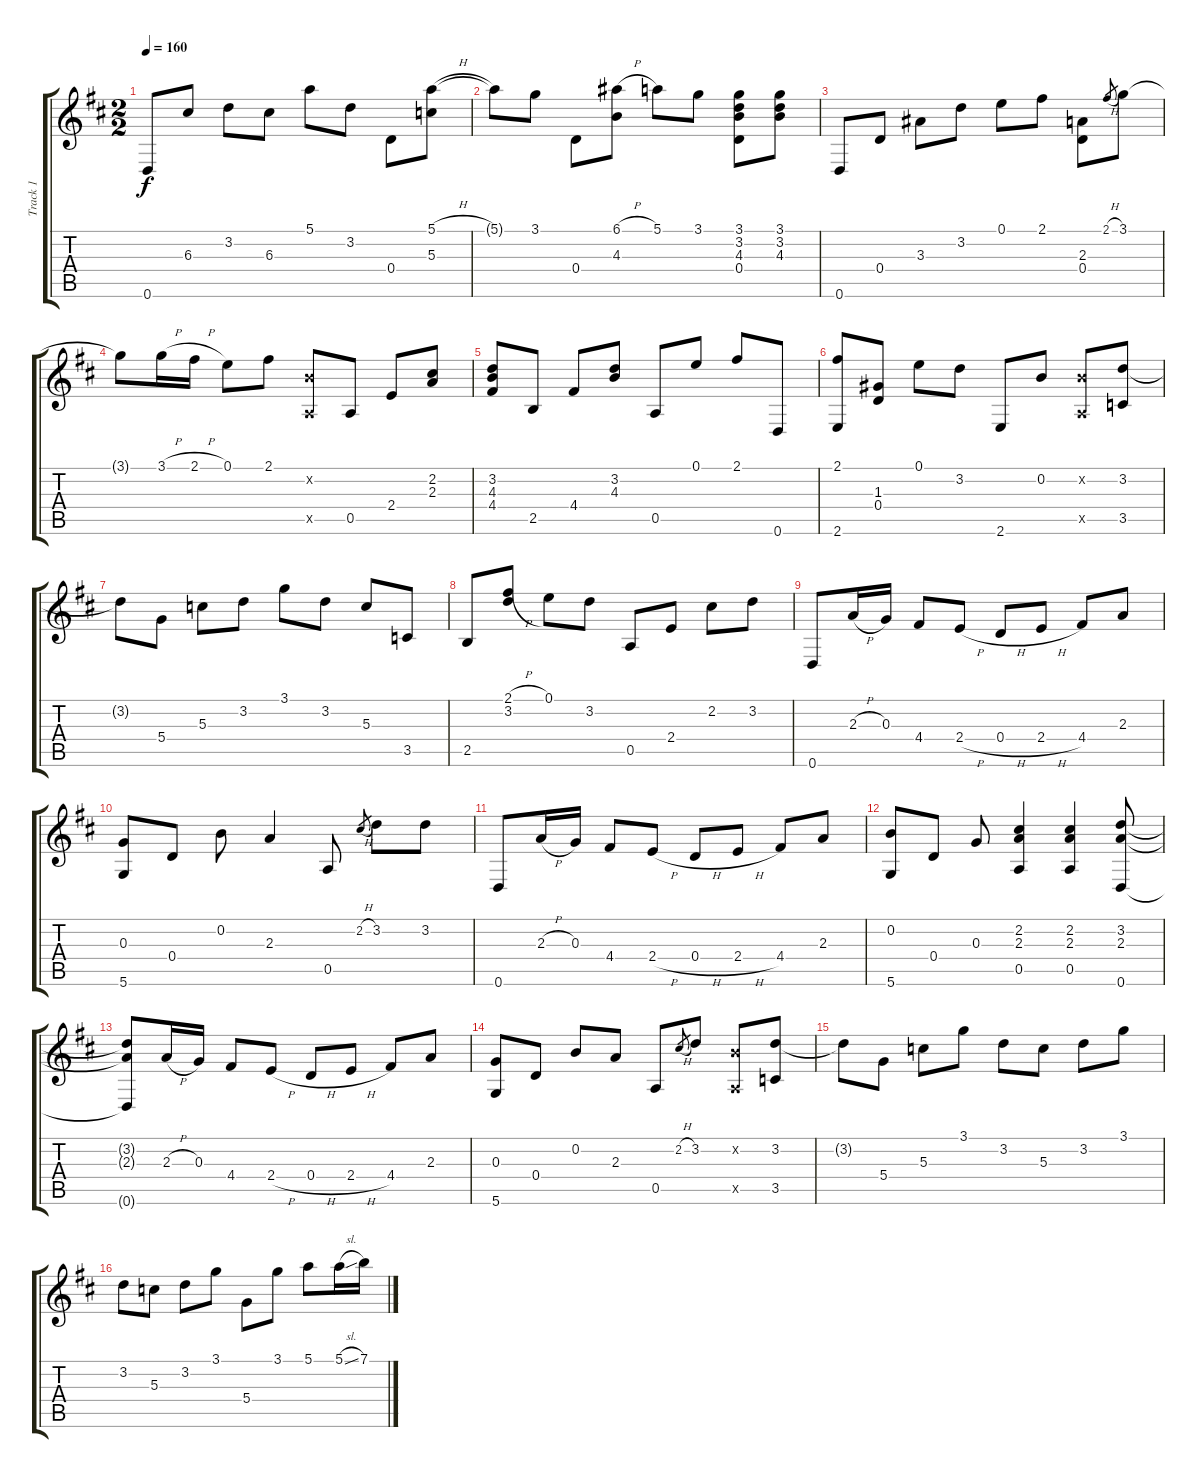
\track ("Track 1" "Track 1") {instrument acousticguitarsteel}
\staff {score tabs}
\tuning (E4 B3 G3 D3 A2 D2) {hide}
\ts (2 2)
\tempo 160
\clef g2
\ks d
0.6.8{dy f} 6.3.8 3.2.8 6.3.8 5.1.8 3.2.8 0.4.8 (5.1{h} 5.3).8 |
5.1{t}.8 3.1.8 0.4.8 (6.1{h} 4.3).8 5.1.8 3.1.8 (3.1 3.2 4.3 0.4).8 (3.1 3.2 4.3).8 |
0.6.8 0.4.8 3.3.8 3.2.8 0.1.8 2.1.8 (2.3 0.4).8 2.1{h}.8{gr} 3.1.8 |
3.1{t}.8 3.1{h}.16 2.1{h}.16 0.1.8 2.1.8 (0.2{x} 0.5{x}).8 0.5.8 2.4.8 (2.2 2.3).8 |
(3.2 4.3 4.4).8 2.5.8 4.4.8 (3.2 4.3).8 0.5.8 0.1.8 2.1.8 0.6.8 |
(2.1 2.6).8 (1.3 0.4).8 0.1.8 3.2.8 2.6.8 0.2.8 (0.2{x} 0.5{x}).8 (3.2 3.5).8 |
3.2{t}.8 5.4.8 5.3.8 3.2.8 3.1.8 3.2.8 5.3.8 3.5.8 |
2.5.8 (2.1{h} 3.2).8 0.1.8 3.2.8 0.5.8 2.4.8 2.2.8 3.2.8 |
0.6.8 2.3{h}.16 0.3.16 4.4.8 2.4{h}.8 0.4{h}.8 2.4{h}.8 4.4.8 2.3.8 |
(0.3 5.6).8 0.4.8 0.2.8 2.3.4 0.5.8 2.2{h}.8{gr} 3.2.8 3.2.8 |
0.6.8 2.3{h}.16 0.3.16 4.4.8 2.4{h}.8 0.4{h}.8 2.4{h}.8 4.4.8 2.3.8 |
(0.2 5.6).8 0.4.8 0.3.8 (2.2 2.3 0.5).4 (2.2 2.3 0.5).4 (3.2 2.3 0.6).8 |
(3.2{t} 2.3{t} 0.6{t}).8 2.3{h}.16 0.3.16 4.4.8 2.4{h}.8 0.4{h}.8 2.4{h}.8 4.4.8 2.3.8 |
(0.3 5.6).8 0.4.8 0.2.8 2.3.8 0.5.8 2.2{h}.8{gr} 3.2.8 (0.2{x} 0.5{x}).8 (3.2 3.5).8 |
3.2{t}.8 5.4.8 5.3.8 3.1.8 3.2.8 5.3.8 3.2.8 3.1.8 |
3.2.8 5.3.8 3.2.8 3.1.8 5.4.8 3.1.8 5.1.8 5.1{sl}.16 7.1.16
